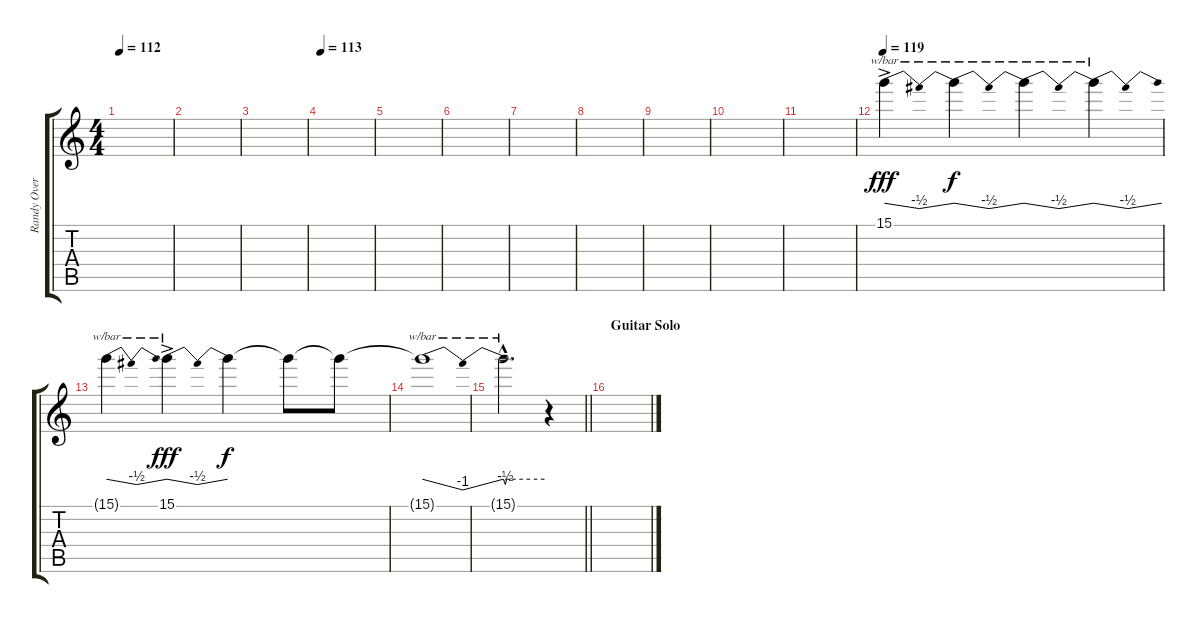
\track ("Randy Overtones" "Randy Over") {instrument overdrivenguitar}
\staff {score tabs}
\tuning (E4 B3 G3 D3 A2 E2) {hide}
\ts (4 4)
\tempo 112
\clef g2
\ks c
|
|
|
\tempo 113
|
|
|
|
|
|
|
|
\tempo 119
15.1{ac}.4{tbe (dip default 0 0 15 -2 60 0) dy fff volume 0} 15.1{t}.4{tbe (dip default 0 0 15 -2 60 0) dy f} 15.1{t}.4{tbe (dip default 0 0 15 -2 60 0)} 15.1{t}.4{tbe (dip default 0 0 15 -2 60 0)} |
15.1{t}.4{tbe (dip default 0 0 15 -2 60 0) volume 16} 15.1{ac}.4{tbe (dip default 0 0 15 -2 60 0) dy fff} 15.1{t}.4{dy f} 15.1{t}.8 15.1{t}.8 |
15.1{t}.1{tbe (dip default 0 0 45 -4 60 0)} |
\barLineRight lightlight
15.1{hac t}.2{d tbe (custom default 0 0 3 -2 5 0 10 0 60 0)} r.4 |
\section ("" "Guitar Solo")
